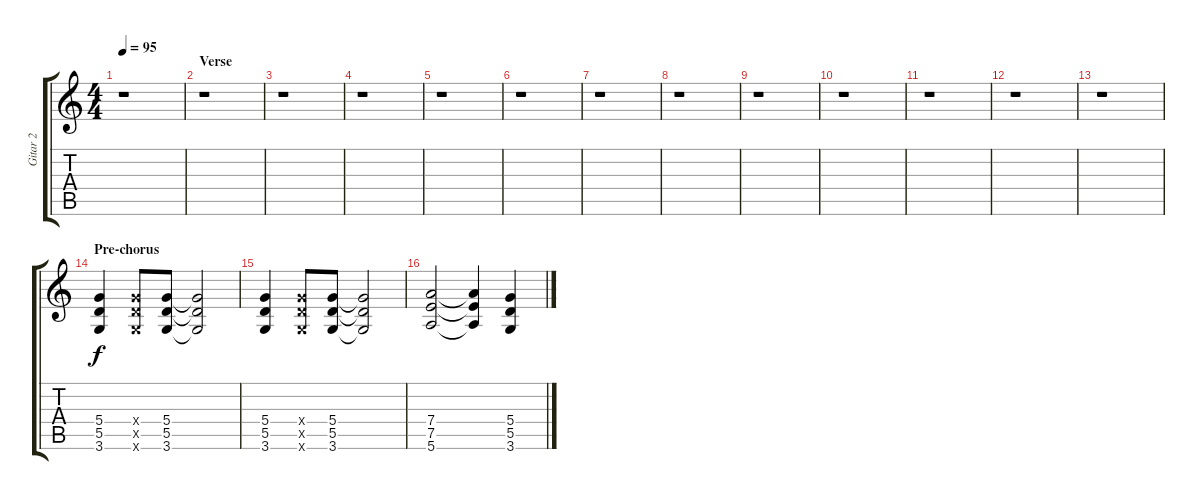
\track ("Gitar 2" "Gitar 2") {instrument distortionguitar}
\staff {score tabs}
\tuning (E4 B3 G3 D3 A2 E2) {hide}
\ts (4 4)
\tempo 95
\clef g2
\ks c
r.1{dy f} |
\section ("" "Verse")
r.1 |
r.1 |
r.1 |
r.1 |
r.1 |
r.1 |
r.1 |
r.1 |
r.1 |
r.1 |
r.1 |
r.1 |
\section ("" "Pre-chorus")
(5.4 5.5 3.6).4 (5.4{x} 5.5{x} 3.6{x}).8 (5.4 5.5 3.6).8 (5.4{t} 5.5{t} 3.6{t}).2 |
(5.4 5.5 3.6).4 (5.4{x} 5.5{x} 3.6{x}).8 (5.4 5.5 3.6).8 (5.4{t} 5.5{t} 3.6{t}).2 |
(7.4 7.5 5.6).2 (7.4{t} 7.5{t} 5.6{t}).4 (5.4 5.5 3.6).4
